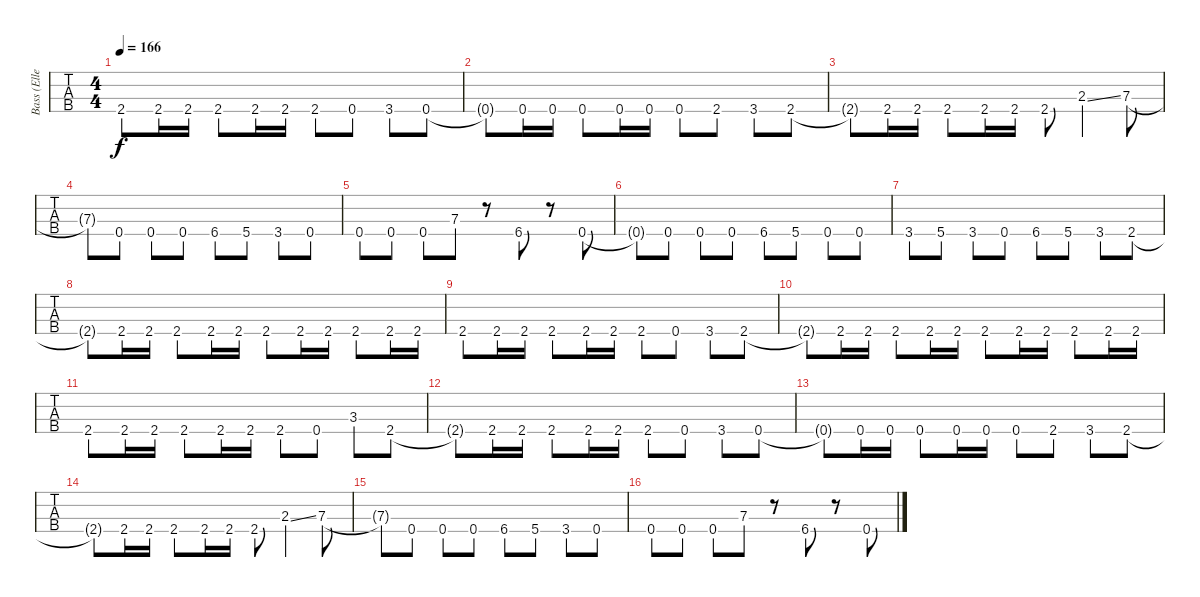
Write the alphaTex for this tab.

\track ("Bass (Ellefson)" "Bass (Elle") {instrument electricbassfinger}
\staff {tabs}
\tuning (G2 D2 A1 E1) {hide}
\ts (4 4)
\tempo 166
\clef f4
\ks c
2.4{t}.8{dy f} 2.4.16 2.4.16 2.4.8 2.4.16 2.4.16 2.4.8 0.4.8 3.4.8 0.4.8 |
0.4{t}.8 0.4.16 0.4.16 0.4.8 0.4.16 0.4.16 0.4.8 2.4.8 3.4.8 2.4.8 |
2.4{t}.8 2.4.16 2.4.16 2.4.8 2.4.16 2.4.16 2.4.8 2.3{ss}.4 7.3.8 |
7.3{t}.8 0.4.8 0.4.8 0.4.8 6.4.8 5.4.8 3.4.8 0.4.8 |
0.4.8 0.4.8 0.4.8 7.3.8 r.8 6.4.8 r.8 0.4.8 |
0.4{t}.8 0.4.8 0.4.8 0.4.8 6.4.8 5.4.8 0.4.8 0.4.8 |
3.4.8 5.4.8 3.4.8 0.4.8 6.4.8 5.4.8 3.4.8 2.4.8 |
2.4{t}.8 2.4.16 2.4.16 2.4.8 2.4.16 2.4.16 2.4.8 2.4.16 2.4.16 2.4.8 2.4.16 2.4.16 |
2.4.8 2.4.16 2.4.16 2.4.8 2.4.16 2.4.16 2.4.8 0.4.8 3.4.8 2.4.8 |
2.4{t}.8 2.4.16 2.4.16 2.4.8 2.4.16 2.4.16 2.4.8 2.4.16 2.4.16 2.4.8 2.4.16 2.4.16 |
2.4.8 2.4.16 2.4.16 2.4.8 2.4.16 2.4.16 2.4.8 0.4.8 3.3.8 2.4.8 |
2.4{t}.8 2.4.16 2.4.16 2.4.8 2.4.16 2.4.16 2.4.8 0.4.8 3.4.8 0.4.8 |
0.4{t}.8 0.4.16 0.4.16 0.4.8 0.4.16 0.4.16 0.4.8 2.4.8 3.4.8 2.4.8 |
2.4{t}.8 2.4.16 2.4.16 2.4.8 2.4.16 2.4.16 2.4.8 2.3{ss}.4 7.3.8 |
7.3{t}.8 0.4.8 0.4.8 0.4.8 6.4.8 5.4.8 3.4.8 0.4.8 |
0.4.8 0.4.8 0.4.8 7.3.8 r.8 6.4.8 r.8 0.4.8
